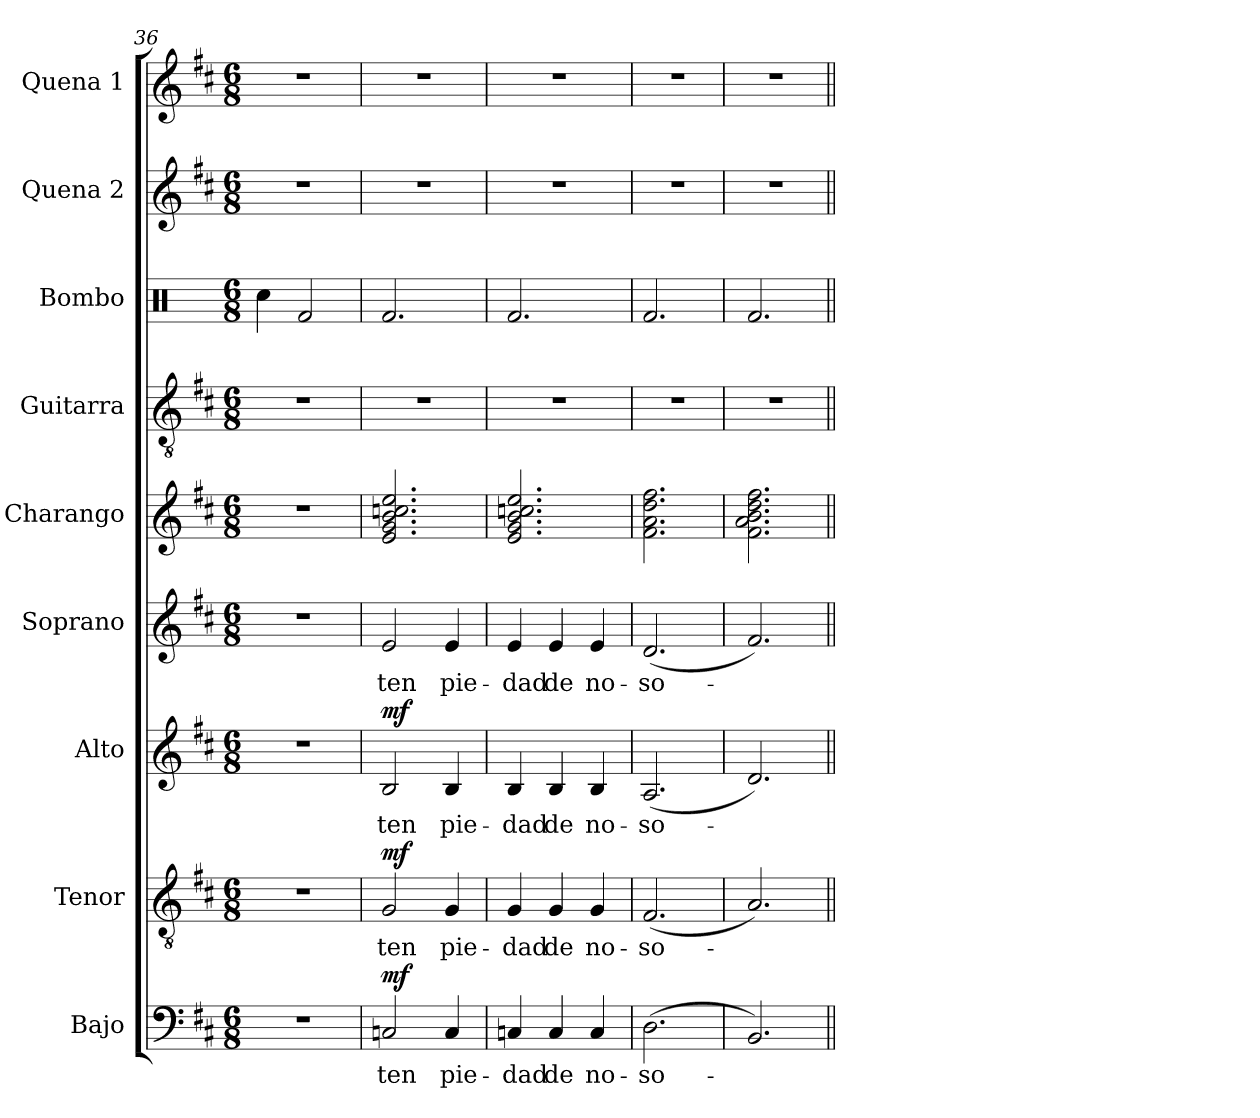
**kern	**text	**dynam	**kern	**text	**dynam	**kern	**text	**dynam	**kern	**text	**kern	**kern	**kern	**kern	**kern
*part9	*part9	*part9	*part8	*part8	*part8	*part7	*part7	*part7	*part6	*part6	*part5	*part4	*part3	*part2	*part1
*staff9	*staff9	*staff9	*staff8	*staff8	*staff8	*staff7	*staff7	*staff7	*staff6	*staff6	*staff5	*staff4	*staff3	*staff2	*staff1
*I"Bajo	*	*	*I"Tenor	*	*	*I"Alto	*	*	*I"Soprano	*	*I"Charango	*I"Guitarra	*I"Bombo	*I"Quena 2	*I"Quena 1
*I'B.	*	*	*I'T.	*	*	*I'A.	*	*	*I'S.	*	*I'Ch.	*I'Guit.	*I'Bmb.	*I'Qna. 2	*I'Qna. 1
*clefF4	*	*	*clefGv2	*	*	*clefG2	*	*	*clefG2	*	*clefG2	*clefGv2	*clefX	*clefG2	*clefG2
*k[f#c#]	*	*	*k[f#c#]	*	*	*k[f#c#]	*	*	*k[f#c#]	*	*k[f#c#]	*k[f#c#]	*k[]	*k[f#c#]	*k[f#c#]
*M6/8	*	*	*M6/8	*	*	*M6/8	*	*	*M6/8	*	*M6/8	*M6/8	*M6/8	*M6/8	*M6/8
=36	=36	=36	=36	=36	=36	=36	=36	=36	=36	=36	=36	=36	=36	=36	=36
2.r	.	.	2.r	.	.	2.r	.	.	2.r	.	2.r	2.r	4Rcc\	2.r	2.r
.	.	.	.	.	.	.	.	.	.	.	.	.	2Rf/	.	.
=37	=37	=37	=37	=37	=37	=37	=37	=37	=37	=37	=37	=37	=37	=37	=37
!	!	!LO:DY:a	!	!	!LO:DY:a	!	!	!LO:DY:a	!	!	!	!	!	!	!
2Cn/	ten	mf	2G/	ten	mf	2B/	ten	mf	2e/	ten	2.e/ 2.g/ 2.b/ 2.ccn/ 2.ee/	2.r	2.Rf/	2.r	2.r
4C/	pie-	.	4G/	pie-	.	4B/	pie-	.	4e/	pie-	.	.	.	.	.
=38	=38	=38	=38	=38	=38	=38	=38	=38	=38	=38	=38	=38	=38	=38	=38
4Cn/	-dad	.	4G/	-dad	.	4B/	-dad	.	4e/	-dad	2.e/ 2.g/ 2.b/ 2.ccn/ 2.ee/	2.r	2.Rf/	2.r	2.r
4C/	de	.	4G/	de	.	4B/	de	.	4e/	de	.	.	.	.	.
4C/	no-	.	4G/	no-	.	4B/	no-	.	4e/	no-	.	.	.	.	.
=39	=39	=39	=39	=39	=39	=39	=39	=39	=39	=39	=39	=39	=39	=39	=39
(2.D\	-so-	.	(2.F#/	-so-	.	(2.A/	-so-	.	(2.d/	-so-	2.f#\ 2.a\ 2.dd\ 2.ff#\	2.r	2.Rf/	2.r	2.r
=40	=40	=40	=40	=40	=40	=40	=40	=40	=40	=40	=40	=40	=40	=40	=40
2.BB/)	.	.	2.A/)	.	.	2.d/)	.	.	2.f#/)	.	2.f#\ 2.a\ 2.b\ 2.dd\ 2.ff#\	2.r	2.Rf/	2.r	2.r
=||	=||	=||	=||	=||	=||	=||	=||	=||	=||	=||	=||	=||	=||	=||	=||
*-	*-	*-	*-	*-	*-	*-	*-	*-	*-	*-	*-	*-	*-	*-	*-
